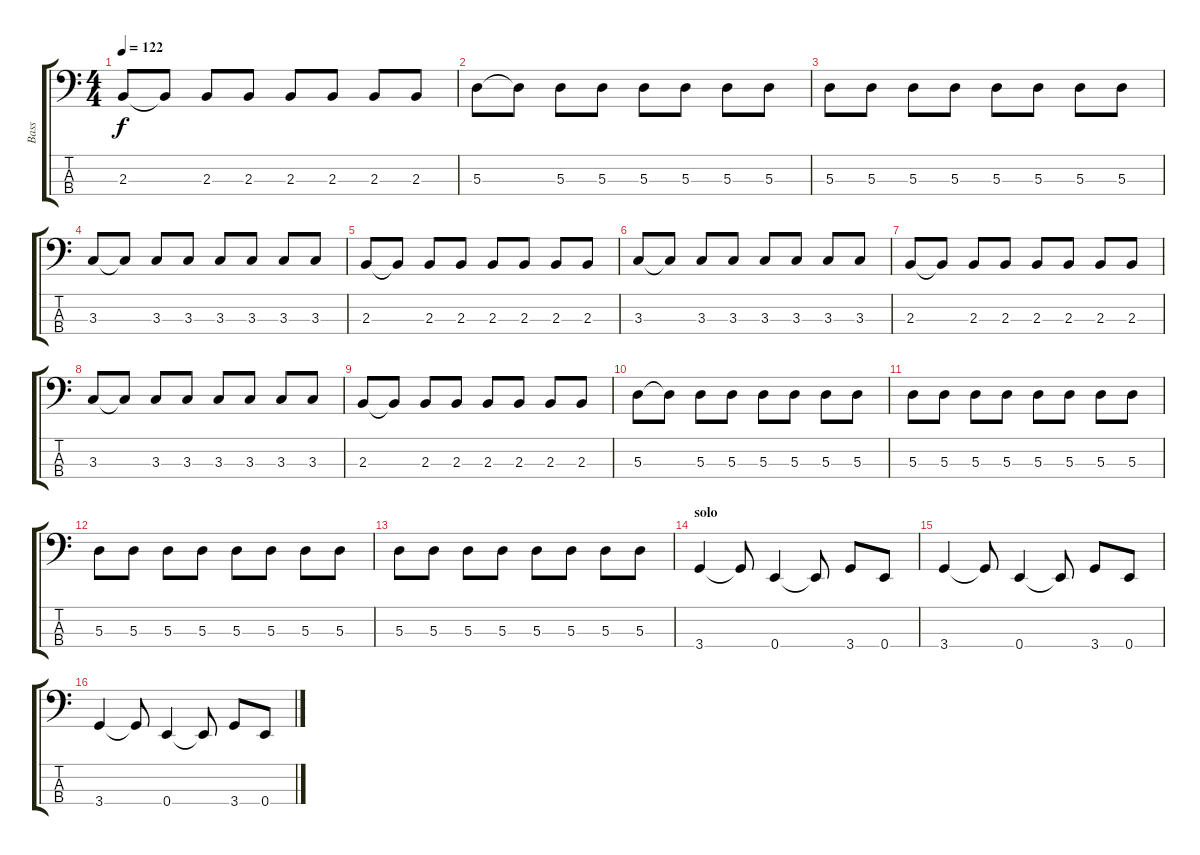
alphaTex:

\track ("Bass" "Bass") {instrument electricbassfinger}
\staff {score tabs}
\tuning (G2 D2 A1 E1) {hide}
\ts (4 4)
\tempo 122
\clef f4
\ks c
2.3.8{dy f} 2.3{t}.8 2.3.8 2.3.8 2.3.8 2.3.8 2.3.8 2.3.8 |
5.3.8 5.3{t}.8 5.3.8 5.3.8 5.3.8 5.3.8 5.3.8 5.3.8 |
5.3.8 5.3.8 5.3.8 5.3.8 5.3.8 5.3.8 5.3.8 5.3.8 |
3.3.8 3.3{t}.8 3.3.8 3.3.8 3.3.8 3.3.8 3.3.8 3.3.8 |
2.3.8 2.3{t}.8 2.3.8 2.3.8 2.3.8 2.3.8 2.3.8 2.3.8 |
3.3.8 3.3{t}.8 3.3.8 3.3.8 3.3.8 3.3.8 3.3.8 3.3.8 |
2.3.8 2.3{t}.8 2.3.8 2.3.8 2.3.8 2.3.8 2.3.8 2.3.8 |
3.3.8 3.3{t}.8 3.3.8 3.3.8 3.3.8 3.3.8 3.3.8 3.3.8 |
2.3.8 2.3{t}.8 2.3.8 2.3.8 2.3.8 2.3.8 2.3.8 2.3.8 |
5.3.8 5.3{t}.8 5.3.8 5.3.8 5.3.8 5.3.8 5.3.8 5.3.8 |
5.3.8 5.3.8 5.3.8 5.3.8 5.3.8 5.3.8 5.3.8 5.3.8 |
5.3.8 5.3.8 5.3.8 5.3.8 5.3.8 5.3.8 5.3.8 5.3.8 |
5.3.8 5.3.8 5.3.8 5.3.8 5.3.8 5.3.8 5.3.8 5.3.8 |
\section ("" "solo")
3.4.4 3.4{t}.8 0.4.4 0.4{t}.8 3.4.8 0.4.8 |
3.4.4 3.4{t}.8 0.4.4 0.4{t}.8 3.4.8 0.4.8 |
3.4.4 3.4{t}.8 0.4.4 0.4{t}.8 3.4.8 0.4.8
